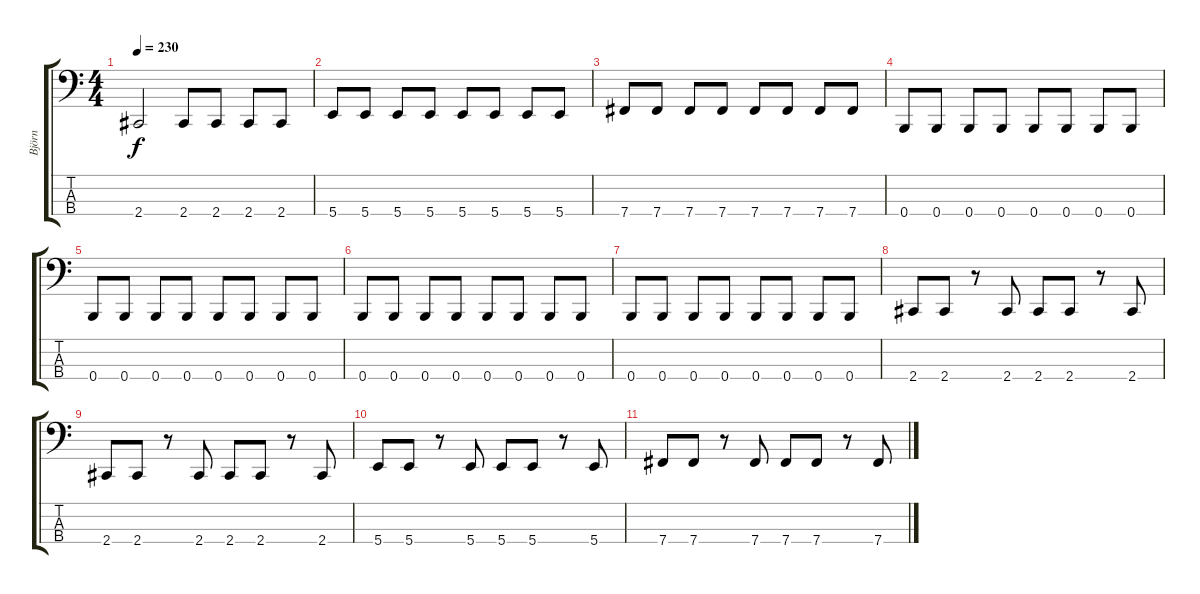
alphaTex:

\track ("Björn" "Björn") {instrument electricbassfinger}
\staff {score tabs}
\tuning (E2 B1 Gb1 B0) {hide}
\ts (4 4)
\tempo 230
\clef f4
\ks c
2.4.2{dy f} 2.4.8 2.4.8 2.4.8 2.4.8 |
5.4.8 5.4.8 5.4.8 5.4.8 5.4.8 5.4.8 5.4.8 5.4.8 |
7.4.8 7.4.8 7.4.8 7.4.8 7.4.8 7.4.8 7.4.8 7.4.8 |
0.4.8 0.4.8 0.4.8 0.4.8 0.4.8 0.4.8 0.4.8 0.4.8 |
0.4.8 0.4.8 0.4.8 0.4.8 0.4.8 0.4.8 0.4.8 0.4.8 |
0.4.8 0.4.8 0.4.8 0.4.8 0.4.8 0.4.8 0.4.8 0.4.8 |
0.4.8 0.4.8 0.4.8 0.4.8 0.4.8 0.4.8 0.4.8 0.4.8 |
2.4.8 2.4.8 r.8 2.4.8 2.4.8 2.4.8 r.8 2.4.8 |
2.4.8 2.4.8 r.8 2.4.8 2.4.8 2.4.8 r.8 2.4.8 |
5.4.8 5.4.8 r.8 5.4.8 5.4.8 5.4.8 r.8 5.4.8 |
7.4.8 7.4.8 r.8 7.4.8 7.4.8 7.4.8 r.8 7.4.8
